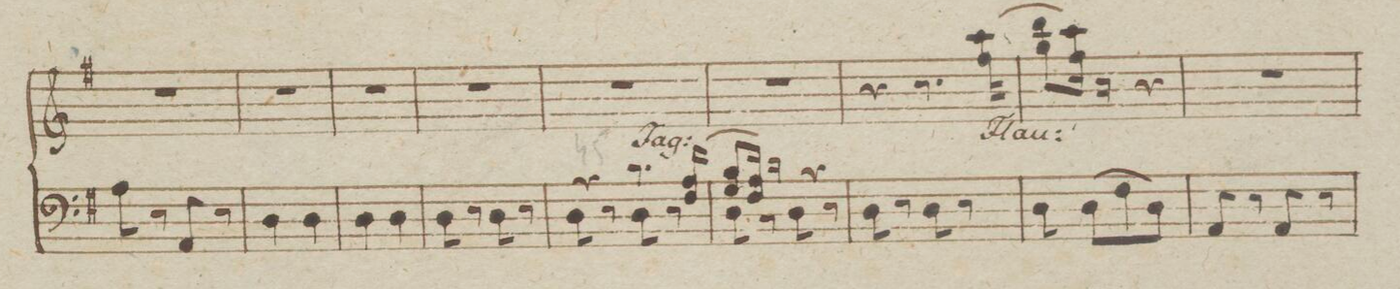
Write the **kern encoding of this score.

**kern
*I"Organo.
*clefF4
*k[f#]
*met(c)
*M2/4
8A\
8r
8AA/
8r
=119
4D\
4D\
=120
4D\
4D\
=121
8D\
8r
8D\
8r
=122
*^
4r	8D\
.	8r
8.r	8D\
.	8r
(16A 16F#/	.
=123	=123
8BL 8G/	8D\
16AJk 16F#/)	8r
16rA	.
4r	8D\
.	8r
*v	*v
=124
8D\
8r
8D\
8r
=125
8D\
(8D\L
8F#\
8D\J)
=126
8AA/
8r
8AA/
8r
=127
*-
